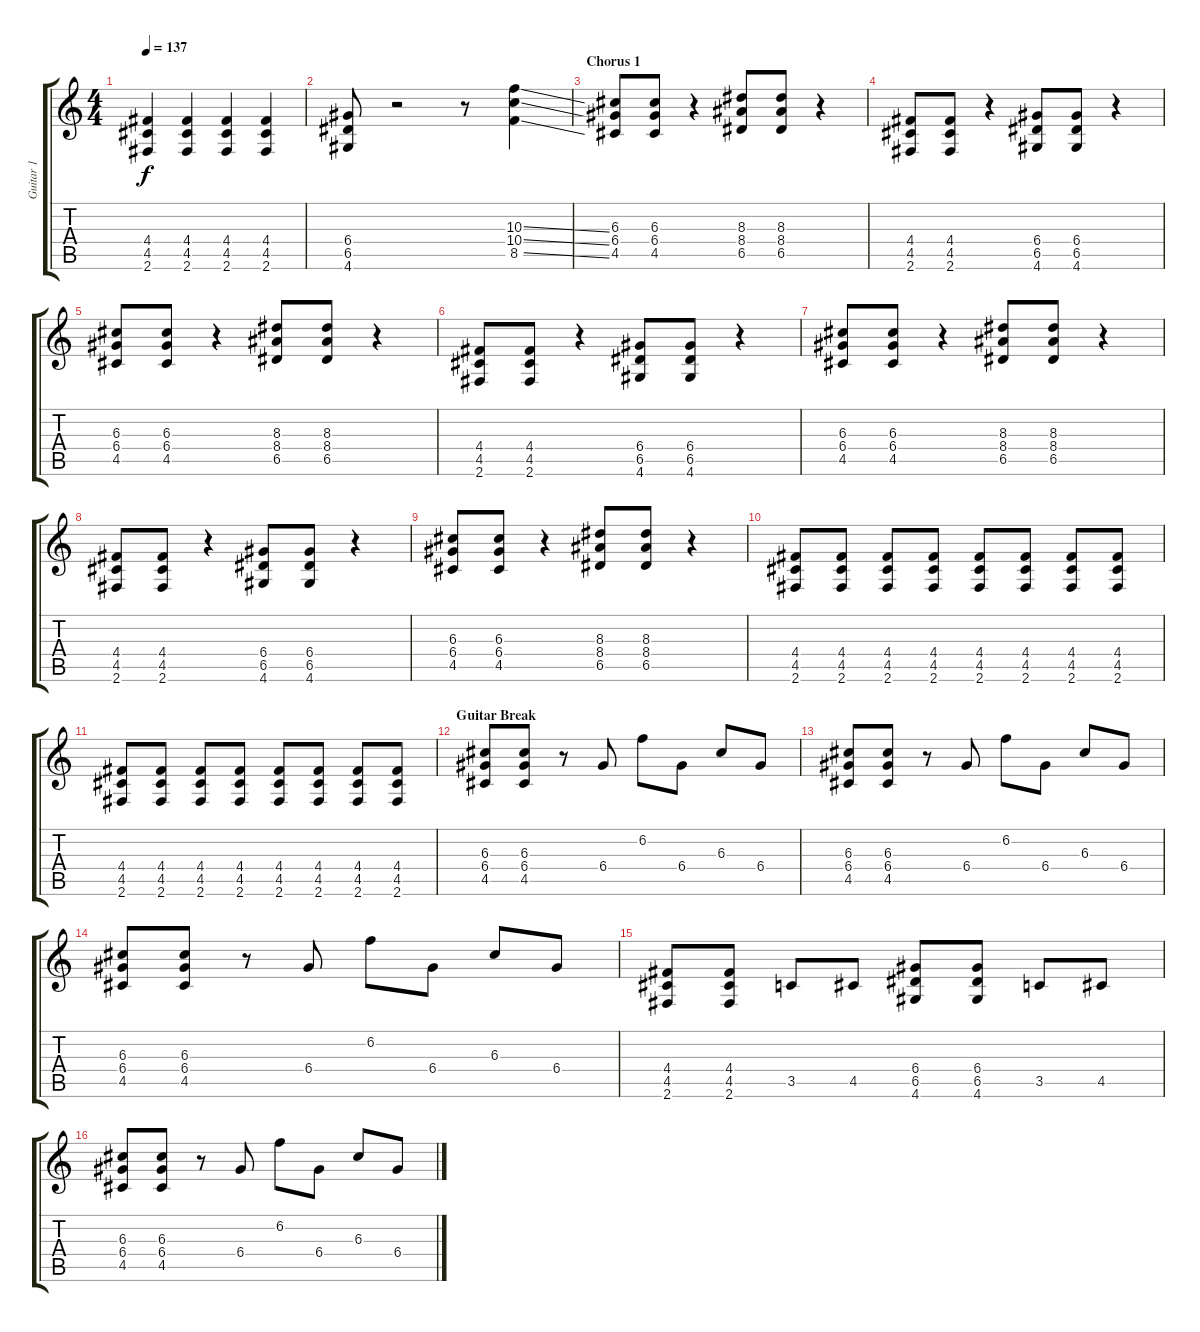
\track ("Guitar 1" "Guitar 1") {instrument distortionguitar}
\staff {score tabs}
\tuning (E4 B3 G3 D3 A2 E2) {hide}
\ts (4 4)
\tempo 137
\clef g2
\ks c
(4.4 4.5 2.6).4{dy f} (4.4 4.5 2.6).4 (4.4 4.5 2.6).4 (4.4 4.5 2.6).4 |
(6.4 6.5 4.6).8 r.2 r.8 (10.3{ss} 10.4{ss} 8.5{ss}).4 |
\section ("" "Chorus 1")
(6.3 6.4 4.5).8 (6.3 6.4 4.5).8 r.4 (8.3 8.4 6.5).8 (8.3 8.4 6.5).8 r.4 |
(4.4 4.5 2.6).8 (4.4 4.5 2.6).8 r.4 (6.4 6.5 4.6).8 (6.4 6.5 4.6).8 r.4 |
(6.3 6.4 4.5).8 (6.3 6.4 4.5).8 r.4 (8.3 8.4 6.5).8 (8.3 8.4 6.5).8 r.4 |
(4.4 4.5 2.6).8 (4.4 4.5 2.6).8 r.4 (6.4 6.5 4.6).8 (6.4 6.5 4.6).8 r.4 |
(6.3 6.4 4.5).8 (6.3 6.4 4.5).8 r.4 (8.3 8.4 6.5).8 (8.3 8.4 6.5).8 r.4 |
(4.4 4.5 2.6).8 (4.4 4.5 2.6).8 r.4 (6.4 6.5 4.6).8 (6.4 6.5 4.6).8 r.4 |
(6.3 6.4 4.5).8 (6.3 6.4 4.5).8 r.4 (8.3 8.4 6.5).8 (8.3 8.4 6.5).8 r.4 |
(4.4 4.5 2.6).8 (4.4 4.5 2.6).8 (4.4 4.5 2.6).8 (4.4 4.5 2.6).8 (4.4 4.5 2.6).8 (4.4 4.5 2.6).8 (4.4 4.5 2.6).8 (4.4 4.5 2.6).8 |
(4.4 4.5 2.6).8 (4.4 4.5 2.6).8 (4.4 4.5 2.6).8 (4.4 4.5 2.6).8 (4.4 4.5 2.6).8 (4.4 4.5 2.6).8 (4.4 4.5 2.6).8 (4.4 4.5 2.6).8 |
\section ("" "Guitar Break")
(6.3 6.4 4.5).8 (6.3 6.4 4.5).8 r.8 6.4.8 6.2.8 6.4.8 6.3.8 6.4.8 |
(6.3 6.4 4.5).8 (6.3 6.4 4.5).8 r.8 6.4.8 6.2.8 6.4.8 6.3.8 6.4.8 |
(6.3 6.4 4.5).8 (6.3 6.4 4.5).8 r.8 6.4.8 6.2.8 6.4.8 6.3.8 6.4.8 |
(4.4 4.5 2.6).8 (4.4 4.5 2.6).8 3.5.8 4.5.8 (6.4 6.5 4.6).8 (6.4 6.5 4.6).8 3.5.8 4.5.8 |
(6.3 6.4 4.5).8 (6.3 6.4 4.5).8 r.8 6.4.8 6.2.8 6.4.8 6.3.8 6.4.8
